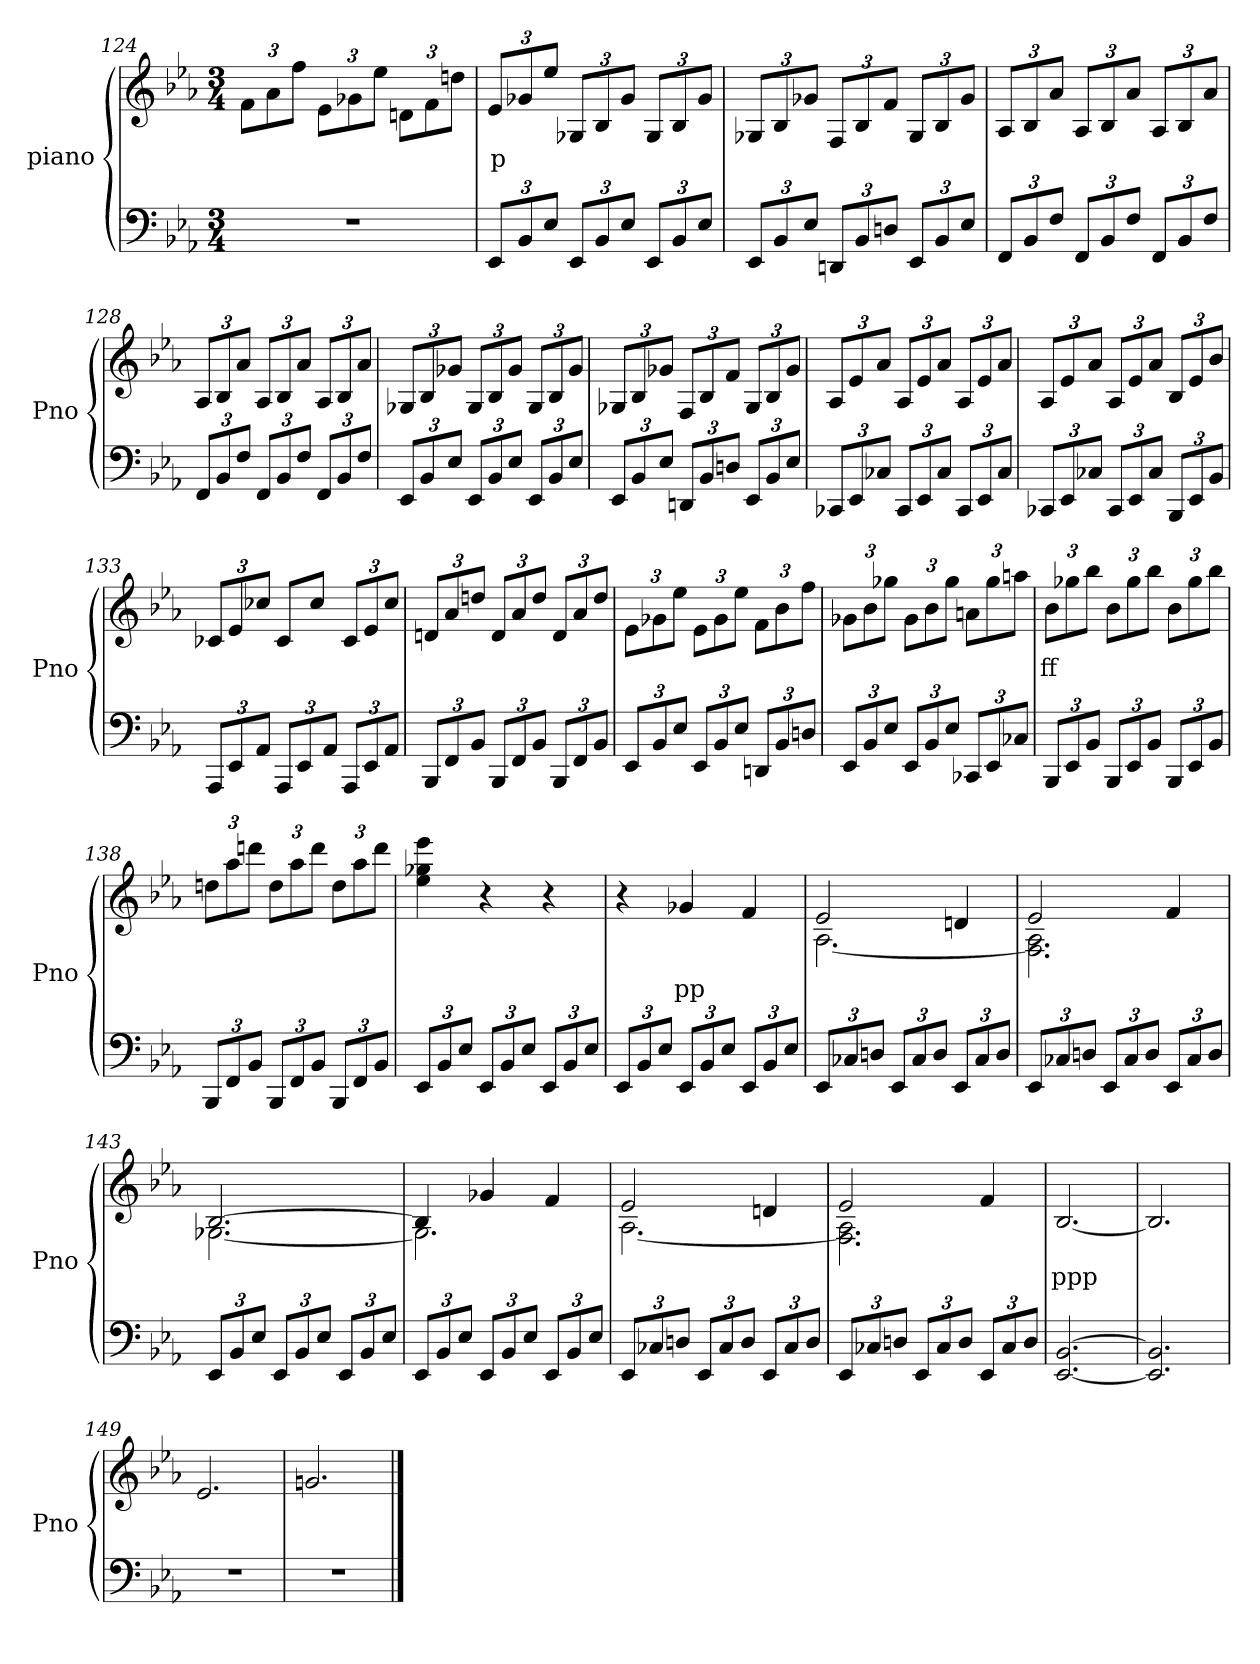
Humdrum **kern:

**kern	**kern	**text
*part2	*part1	*part1
*staff2	*staff1	*staff1
*I"piano	*I"piano	*
*I'Pno	*I'Pno	*
*clefF4	*clefG2	*
*k[b-e-a-]	*k[b-e-a-]	*
*E-:	*E-:	*
*M3/4	*M3/4	*
*	*Xbrackettup	*
=124	=124	=124
2.r	12f\L	.
.	12a-\	.
.	12ff\J	.
.	12e-\L	.
.	12g-X\	.
.	12ee-\J	.
.	12dn\L	.
.	12f\	.
.	12ddn\J	.
=125	=125	=125
*Xbrackettup	*	*
!	!	!LO:LY:b
12EE-/L	12e-/L	p
12BB-/	12g-X/	.
12E-/J	12ee-/J	.
12EE-/L	12G-X/L	.
12BB-/	12B-/	.
12E-/J	12g-/J	.
12EE-/L	12G-/L	.
12BB-/	12B-/	.
12E-/J	12g-/J	.
=126	=126	=126
12EE-/L	12G-X/L	.
12BB-/	12B-/	.
12E-/J	12g-X/J	.
12DDn/L	12F/L	.
12BB-/	12B-/	.
12Dn/J	12f/J	.
12EE-/L	12G-/L	.
12BB-/	12B-/	.
12E-/J	12g-/J	.
!!LO:LB:g=z
=127	=127	=127
12FF/L	12A-/L	.
12BB-/	12B-/	.
12F/J	12a-/J	.
12FF/L	12A-/L	.
12BB-/	12B-/	.
12F/J	12a-/J	.
12FF/L	12A-/L	.
12BB-/	12B-/	.
12F/J	12a-/J	.
=128	=128	=128
12FF/L	12A-/L	.
12BB-/	12B-/	.
12F/J	12a-/J	.
12FF/L	12A-/L	.
12BB-/	12B-/	.
12F/J	12a-/J	.
12FF/L	12A-/L	.
12BB-/	12B-/	.
12F/J	12a-/J	.
=129	=129	=129
12EE-/L	12G-X/L	.
12BB-/	12B-/	.
12E-/J	12g-X/J	.
12EE-/L	12G-/L	.
12BB-/	12B-/	.
12E-/J	12g-/J	.
12EE-/L	12G-/L	.
12BB-/	12B-/	.
12E-/J	12g-/J	.
=130	=130	=130
12EE-/L	12G-X/L	.
12BB-/	12B-/	.
12E-/J	12g-X/J	.
12DDn/L	12F/L	.
12BB-/	12B-/	.
12Dn/J	12f/J	.
12EE-/L	12G-/L	.
12BB-/	12B-/	.
12E-/J	12g-/J	.
!!LO:LB:g=z
=131	=131	=131
12CC-X/L	12A-/L	.
12EE-/	12e-/	.
12C-X/J	12a-/J	.
12CC-/L	12A-/L	.
12EE-/	12e-/	.
12C-/J	12a-/J	.
12CC-/L	12A-/L	.
12EE-/	12e-/	.
12C-/J	12a-/J	.
=132	=132	=132
12CC-X/L	12A-/L	.
12EE-/	12e-/	.
12C-X/J	12a-/J	.
12CC-/L	12A-/L	.
12EE-/	12e-/	.
12C-/J	12a-/J	.
12BBB-/L	12B-/L	.
12EE-/	12e-/	.
12BB-/J	12b-/J	.
=133	=133	=133
12AAA-/L	12c-X/L	.
12EE-/	12e-/	.
12AA-/J	12cc-X/J	.
12AAA-/L	8c-/L	.
12EE-/	.	.
.	8cc-/J	.
12AA-/J	.	.
12AAA-/L	12c-/L	.
12EE-/	12e-/	.
12AA-/J	12cc-/J	.
=134	=134	=134
12BBB-/L	12dn/L	.
12FF/	12a-/	.
12BB-/J	12ddn/J	.
12BBB-/L	12d/L	.
12FF/	12a-/	.
12BB-/J	12dd/J	.
12BBB-/L	12d/L	.
12FF/	12a-/	.
12BB-/J	12dd/J	.
!!LO:LB:g=z
=135	=135	=135
12EE-/L	12e-\L	.
12BB-/	12g-X\	.
12E-/J	12ee-\J	.
12EE-/L	12e-\L	.
12BB-/	12g-\	.
12E-/J	12ee-\J	.
12DDn/L	12f\L	.
12BB-/	12b-\	.
12Dn/J	12ff\J	.
=136	=136	=136
12EE-/L	12g-X\L	.
12BB-/	12b-\	.
12E-/J	12gg-X\J	.
12EE-/L	12g-\L	.
12BB-/	12b-\	.
12E-/J	12gg-\J	.
12CC-X/L	12an\L	.
12EE-/	12gg-\	.
12C-X/J	12aan\J	.
=137	=137	=137
!	!	!LO:LY:b
12BBB-/L	12b-\L	ff
12EE-/	12gg-X\	.
12BB-/J	12bb-\J	.
12BBB-/L	12b-\L	.
12EE-/	12gg-\	.
12BB-/J	12bb-\J	.
12BBB-/L	12b-\L	.
12EE-/	12gg-\	.
12BB-/J	12bb-\J	.
=138	=138	=138
12BBB-/L	12ddn\L	.
12FF/	12aa-\	.
12BB-/J	12dddn\J	.
12BBB-/L	12dd\L	.
12FF/	12aa-\	.
12BB-/J	12ddd\J	.
12BBB-/L	12dd\L	.
12FF/	12aa-\	.
12BB-/J	12ddd\J	.
!!LO:PB:g=z
=139	=139	=139
12EE-/L	4ee-\ 4gg-X\ 4eee-\	.
12BB-/	.	.
12E-/J	.	.
12EE-/L	4r	.
12BB-/	.	.
12E-/J	.	.
12EE-/L	4r	.
12BB-/	.	.
12E-/J	.	.
=140	=140	=140
12EE-/L	4r	.
12BB-/	.	.
12E-/J	.	.
!	!	!LO:LY:b
12EE-/L	4g-X/	pp
12BB-/	.	.
12E-/J	.	.
12EE-/L	4f/	.
12BB-/	.	.
12E-/J	.	.
=141	=141	=141
*	*^	*
12EE-/L	2e-/	[2.A-\	.
12C-X/	.	.	.
12Dn/J	.	.	.
12EE-/L	.	.	.
12C-/	.	.	.
12D/J	.	.	.
12EE-/L	4dn/	.	.
12C-/	.	.	.
12D/J	.	.	.
=142	=142	=142	=142
12EE-/L	2e-/	2.F\ 2.A-\]	.
12C-X/	.	.	.
12Dn/J	.	.	.
12EE-/L	.	.	.
12C-/	.	.	.
12D/J	.	.	.
12EE-/L	4f/	.	.
12C-/	.	.	.
12D/J	.	.	.
=143	=143	=143	=143
12EE-/L	[2.B-/	[2.G-X\	.
12BB-/	.	.	.
12E-/J	.	.	.
12EE-/L	.	.	.
12BB-/	.	.	.
12E-/J	.	.	.
12EE-/L	.	.	.
12BB-/	.	.	.
12E-/J	.	.	.
!!LO:LB:g=z	!!
=144	=144	=144	=144
12EE-/L	4B-/]	2.G-\]	.
12BB-/	.	.	.
12E-/J	.	.	.
12EE-/L	4g-X/	.	.
12BB-/	.	.	.
12E-/J	.	.	.
12EE-/L	4f/	.	.
12BB-/	.	.	.
12E-/J	.	.	.
=145	=145	=145	=145
12EE-/L	2e-/	[2.A-\	.
12C-X/	.	.	.
12Dn/J	.	.	.
12EE-/L	.	.	.
12C-/	.	.	.
12D/J	.	.	.
12EE-/L	4dn/	.	.
12C-/	.	.	.
12D/J	.	.	.
=146	=146	=146	=146
12EE-/L	2e-/	2.F\ 2.A-\]	.
12C-X/	.	.	.
12Dn/J	.	.	.
12EE-/L	.	.	.
12C-/	.	.	.
12D/J	.	.	.
12EE-/L	4f/	.	.
12C-/	.	.	.
12D/J	.	.	.
*	*v	*v	*
=147	=147	=147
!	!	!LO:LY:b
[2.EE-/ [2.BB-/	[2.B-/	ppp
=148	=148	=148
2.EE-/] 2.BB-/]	2.B-/]	.
=149	=149	=149
2.r	2.e-/	.
=150	=150	=150
2.r	2.gn/	.
==	==	==
*-	*-	*-
